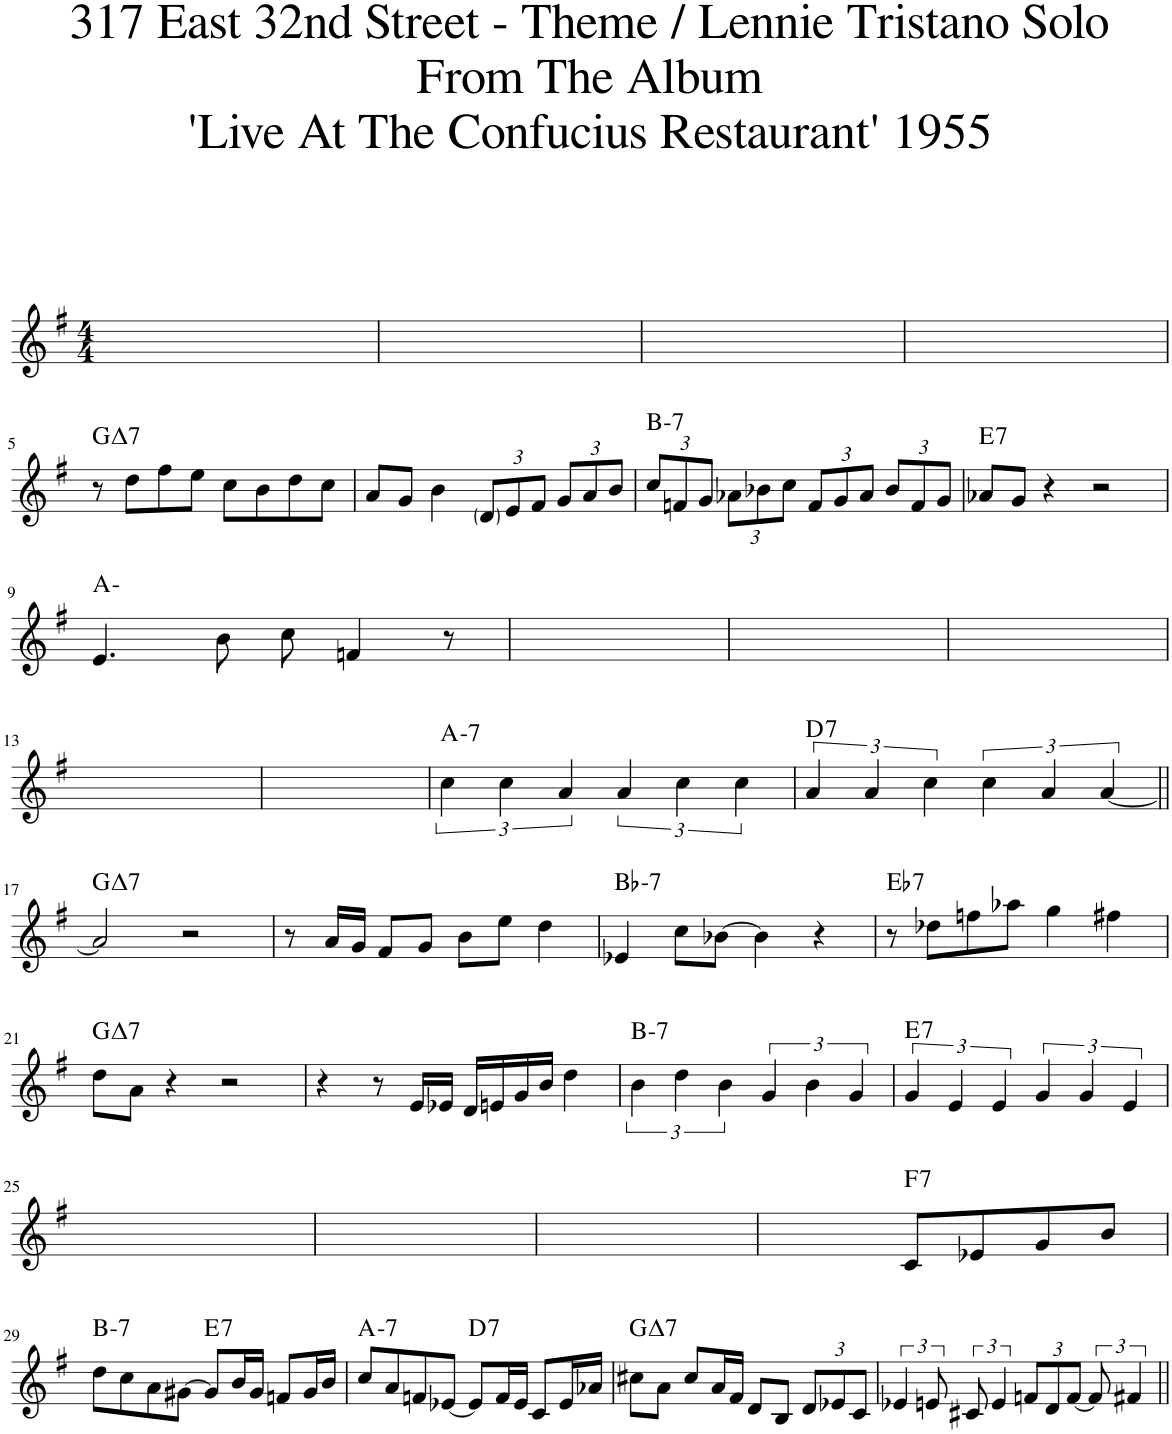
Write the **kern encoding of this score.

**kern	**harte
*part1	*part1
*staff1	*
*I"Piano	*
*I'Pno.	*
*clefG2	*
*k[f#]	*
*M4/4	*
=1	=1
1ryy	.
=2	=2
1ryy	.
=3	=3
1ryy	.
=4	=4
1ryy	.
!!LO:LB:g=z
=5	=5
!	!LO:H:kt=7
8r	G:maj7
8dd\L	.
8ff#\	.
8ee\J	.
8cc\L	.
8b\	.
8dd\	.
8cc\J	.
=6	=6
8a/L	.
8g/J	.
4b\	.
*Xbrackettup	*
12d/L	.
12e/	.
12f#/J	.
12g/L	.
12a/	.
12b/J	.
=7	=7
!	!LO:H:kt=7
12cc/L	B:min7
12fn/	.
12g/J	.
12a-X\L	.
12b-X\	.
12cc\J	.
12f/L	.
12g/	.
12a-/J	.
12b-/L	.
12f/	.
12g/J	.
=8	=8
!	!LO:H:kt=7
8a-X/L	E:7
8g/J	.
4r	.
2r	.
!!LO:LB:g=z
=9	=9
4.e/	A:min
8b\	.
8cc\	.
4fn/	.
8r	.
=10	=10
1ryy	.
=11	=11
1ryy	.
=12	=12
1ryy	.
!!LO:LB:g=z
=13	=13
1ryy	.
=14	=14
1ryy	.
=15	=15
*brackettup	*
!	!LO:H:kt=7
6cc\	A:min7
6cc\	.
6a/	.
6a/	.
6cc\	.
6cc\	.
=16	=16
!	!LO:H:kt=7
6a/	D:7
6a/	.
6cc\	.
6cc\	.
6a/	.
[6a/	.
!!LO:LB:g=z
=17||	=17||
!	!LO:H:kt=7
2a/]	G:maj7
2r	.
=18	=18
8r	.
16a/LL	.
16g/JJ	.
8f#/L	.
8g/J	.
8b\L	.
8ee\J	.
4dd\	.
=19	=19
!	!LO:H:kt=7
4e-X/	Bb:min7
8cc\L	.
[8b-X\J	.
4b-\]	.
4r	.
=20	=20
!	!LO:H:kt=7
8r	Eb:7
8dd-X\L	.
8ffn\	.
8aa-X\J	.
4gg\	.
4ff#X\	.
!!LO:LB:g=z
=21	=21
!	!LO:H:kt=7
8dd\L	G:maj7
8a\J	.
4r	.
2r	.
=22	=22
4r	.
8r	.
16e/LL	.
16e-X/JJ	.
16d/LL	.
16en/	.
16g/	.
16b/JJ	.
4dd\	.
=23	=23
!	!LO:H:kt=7
6b\	B:min7
6dd\	.
6b\	.
6g/	.
6b\	.
6g/	.
=24	=24
!	!LO:H:kt=7
6g/	E:7
6e/	.
6e/	.
6g/	.
6g/	.
6e/	.
!!LO:LB:g=z
=25	=25
1ryy	.
=26	=26
1ryy	.
=27	=27
1ryy	.
=28	=28
2ryy	.
!	!LO:H:kt=7
8c/L	F:7
8e-X/	.
8g/	.
8b/J	.
!!LO:LB:g=z
=29	=29
!	!LO:H:kt=7
8dd\L	B:min7
8cc\	.
8a\	.
[8g#X\J	.
!	!LO:H:kt=7
8g#/L]	E:7
16b/L	.
16g#/JJ	.
8fn/L	.
16g#/L	.
16b/JJ	.
=30	=30
!	!LO:H:kt=7
8cc/L	A:min7
8a/	.
8fn/	.
[8e-X/J	.
!	!LO:H:kt=7
8e-/L]	D:7
16f/L	.
16e-/JJ	.
8c/L	.
16e-/L	.
16a-X/JJ	.
=31	=31
!	!LO:H:kt=7
8cc#X\L	G:maj7
8a\J	.
8cc#/L	.
16a/L	.
16f#/JJ	.
8d/L	.
8B/J	.
*Xbrackettup	*
12d/L	.
12e-X/	.
12c/J	.
=32	=32
*brackettup	*
6e-X/	.
12en/	.
12c#X/	.
6e/	.
*Xbrackettup	*
12fn/L	.
12d/	.
[12f/J	.
*brackettup	*
12f/]	.
6f#X/	.
=||	=||
*-	*-
